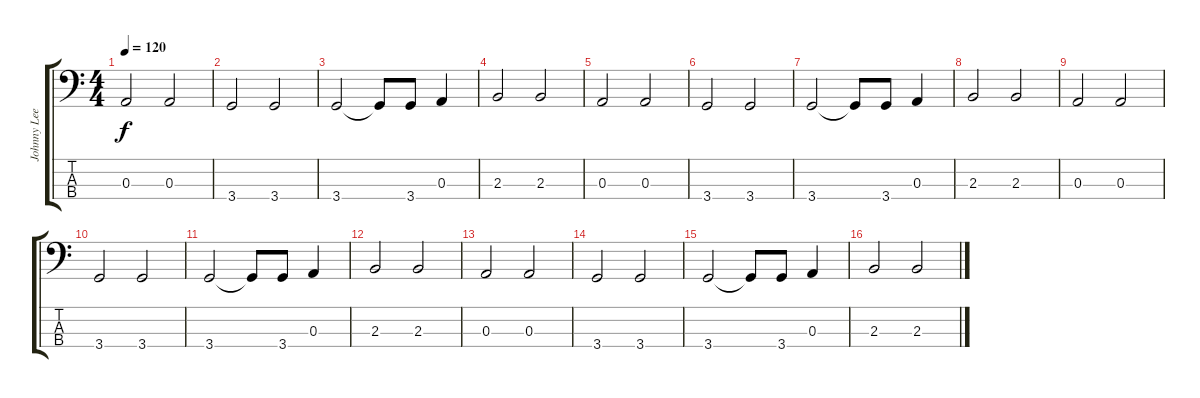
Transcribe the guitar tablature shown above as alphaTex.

\track ("Johnny Lee Middleton" "Johnny Lee") {instrument electricbasspick}
\staff {score tabs}
\tuning (G2 D2 A1 E1) {hide}
\ts (4 4)
\tempo 120
\clef f4
\ks c
0.3.2{dy f} 0.3.2 |
3.4.2 3.4.2 |
3.4.2 3.4{t}.8 3.4.8 0.3.4 |
2.3.2 2.3.2 |
0.3.2 0.3.2 |
3.4.2 3.4.2 |
3.4.2 3.4{t}.8 3.4.8 0.3.4 |
2.3.2 2.3.2 |
0.3.2 0.3.2 |
3.4.2 3.4.2 |
3.4.2 3.4{t}.8 3.4.8 0.3.4 |
2.3.2 2.3.2 |
0.3.2 0.3.2 |
3.4.2 3.4.2 |
3.4.2 3.4{t}.8 3.4.8 0.3.4 |
2.3.2 2.3.2
